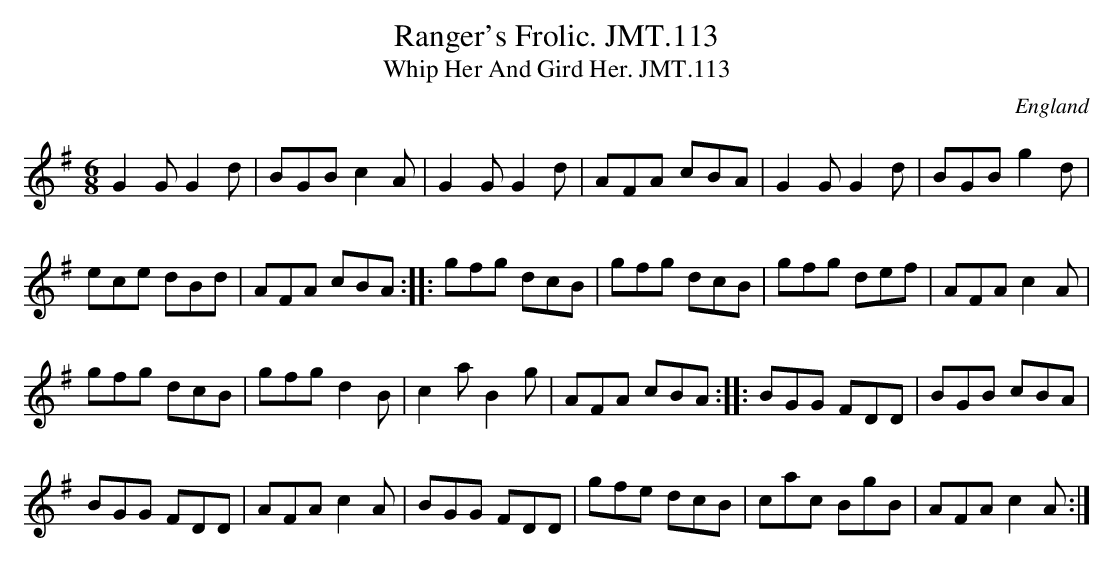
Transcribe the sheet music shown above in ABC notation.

X:1
T:Ranger's Frolic. JMT.113
T:Whip Her And Gird Her. JMT.113
M:6/8
L:1/8
O:England
K:G
G2GG2d|BGB c2A|G2GG2d|AFA cBA|G2GG2d|BGBg2d|!ece dBd|AFA cBA:|
|:gfg dcB|gfg dcB|gfg def|AFAc2A|!gfg dcB|gfg d2B|c2aB2g|AFA cBA:|
|:BGG FDD|BGB cBA|!BGG FDD|AFAc2A|BGG FDD|gfe dcB|cac BgB|AFAc2A:|]
